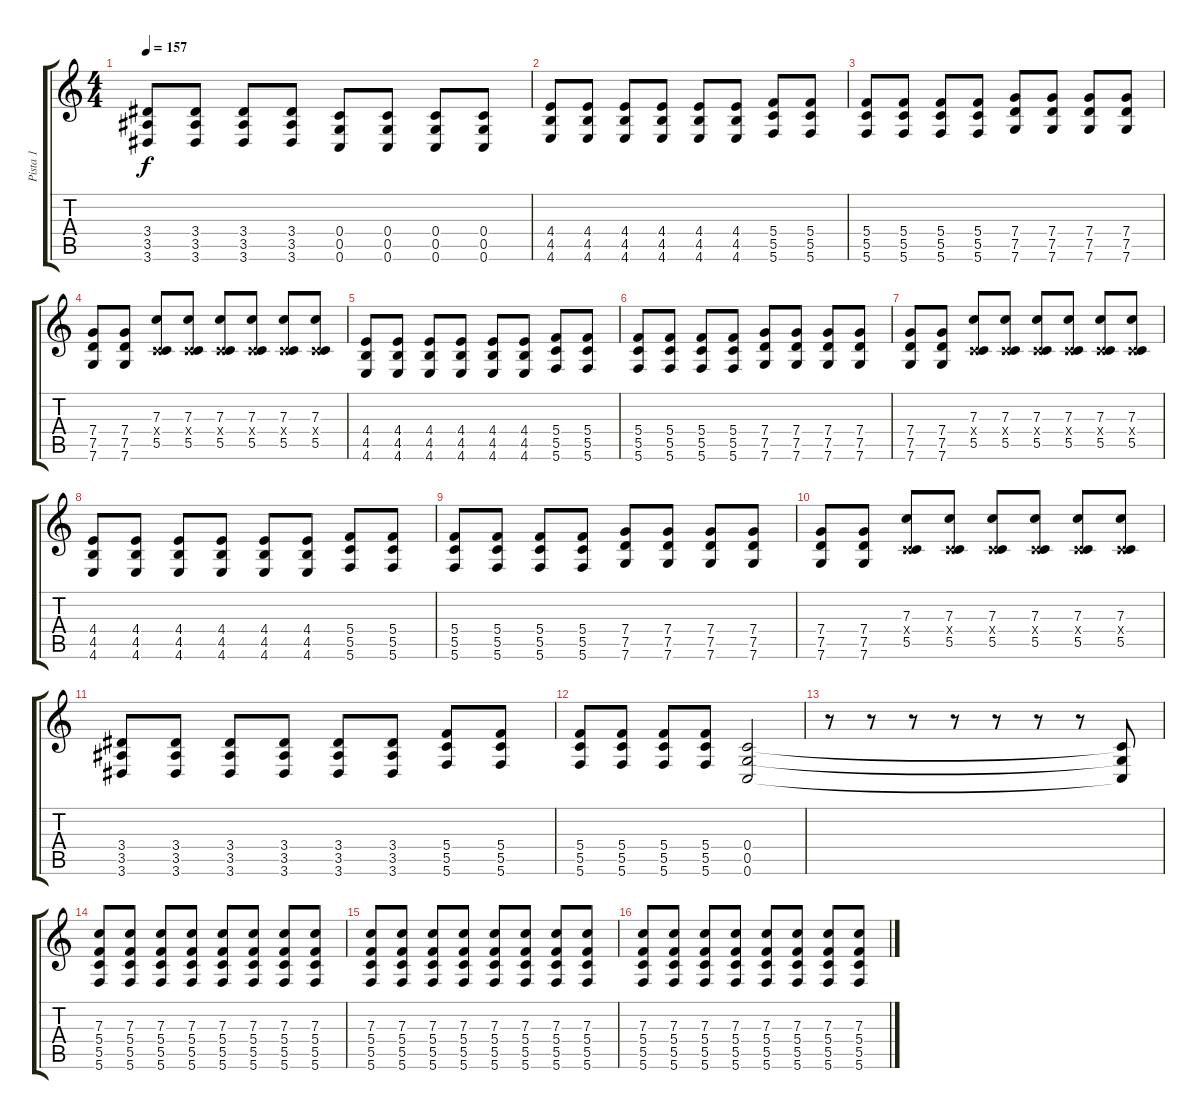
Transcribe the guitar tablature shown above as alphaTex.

\track ("Pista 1" "Pista 1") {instrument distortionguitar}
\staff {score tabs}
\tuning (D4 A3 F3 C3 G2 C2) {hide}
\ts (4 4)
\tempo 157
\clef g2
\ks c
(3.4 3.5 3.6).8{dy f} (3.4 3.5 3.6).8 (3.4 3.5 3.6).8 (3.4 3.5 3.6).8 (0.4 0.5 0.6).8 (0.4 0.5 0.6).8 (0.4 0.5 0.6).8 (0.4 0.5 0.6).8 |
(4.4 4.5 4.6).8 (4.4 4.5 4.6).8 (4.4 4.5 4.6).8 (4.4 4.5 4.6).8 (4.4 4.5 4.6).8 (4.4 4.5 4.6).8 (5.4 5.5 5.6).8 (5.4 5.5 5.6).8 |
(5.4 5.5 5.6).8 (5.4 5.5 5.6).8 (5.4 5.5 5.6).8 (5.4 5.5 5.6).8 (7.4 7.5 7.6).8 (7.4 7.5 7.6).8 (7.4 7.5 7.6).8 (7.4 7.5 7.6).8 |
(7.4 7.5 7.6).8 (7.4 7.5 7.6).8 (7.3 0.4{x} 5.5).8 (7.3 0.4{x} 5.5).8 (7.3 0.4{x} 5.5).8 (7.3 0.4{x} 5.5).8 (7.3 0.4{x} 5.5).8 (7.3 0.4{x} 5.5).8 |
(4.4 4.5 4.6).8 (4.4 4.5 4.6).8 (4.4 4.5 4.6).8 (4.4 4.5 4.6).8 (4.4 4.5 4.6).8 (4.4 4.5 4.6).8 (5.4 5.5 5.6).8 (5.4 5.5 5.6).8 |
(5.4 5.5 5.6).8 (5.4 5.5 5.6).8 (5.4 5.5 5.6).8 (5.4 5.5 5.6).8 (7.4 7.5 7.6).8 (7.4 7.5 7.6).8 (7.4 7.5 7.6).8 (7.4 7.5 7.6).8 |
(7.4 7.5 7.6).8 (7.4 7.5 7.6).8 (7.3 0.4{x} 5.5).8 (7.3 0.4{x} 5.5).8 (7.3 0.4{x} 5.5).8 (7.3 0.4{x} 5.5).8 (7.3 0.4{x} 5.5).8 (7.3 0.4{x} 5.5).8 |
(4.4 4.5 4.6).8 (4.4 4.5 4.6).8 (4.4 4.5 4.6).8 (4.4 4.5 4.6).8 (4.4 4.5 4.6).8 (4.4 4.5 4.6).8 (5.4 5.5 5.6).8 (5.4 5.5 5.6).8 |
(5.4 5.5 5.6).8 (5.4 5.5 5.6).8 (5.4 5.5 5.6).8 (5.4 5.5 5.6).8 (7.4 7.5 7.6).8 (7.4 7.5 7.6).8 (7.4 7.5 7.6).8 (7.4 7.5 7.6).8 |
(7.4 7.5 7.6).8 (7.4 7.5 7.6).8 (7.3 0.4{x} 5.5).8 (7.3 0.4{x} 5.5).8 (7.3 0.4{x} 5.5).8 (7.3 0.4{x} 5.5).8 (7.3 0.4{x} 5.5).8 (7.3 0.4{x} 5.5).8 |
(3.4 3.5 3.6).8 (3.4 3.5 3.6).8 (3.4 3.5 3.6).8 (3.4 3.5 3.6).8 (3.4 3.5 3.6).8 (3.4 3.5 3.6).8 (5.4 5.5 5.6).8 (5.4 5.5 5.6).8 |
(5.4 5.5 5.6).8 (5.4 5.5 5.6).8 (5.4 5.5 5.6).8 (5.4 5.5 5.6).8 (0.4 0.5 0.6).2 |
r.8 r.8 r.8 r.8 r.8 r.8 r.8 (0.4{t} 0.5{t} 0.6{t}).8 |
(7.3 5.4 5.5 5.6).8 (7.3 5.4 5.5 5.6).8 (7.3 5.4 5.5 5.6).8 (7.3 5.4 5.5 5.6).8 (7.3 5.4 5.5 5.6).8 (7.3 5.4 5.5 5.6).8 (7.3 5.4 5.5 5.6).8 (7.3 5.4 5.5 5.6).8 |
(7.3 5.4 5.5 5.6).8 (7.3 5.4 5.5 5.6).8 (7.3 5.4 5.5 5.6).8 (7.3 5.4 5.5 5.6).8 (7.3 5.4 5.5 5.6).8 (7.3 5.4 5.5 5.6).8 (7.3 5.4 5.5 5.6).8 (7.3 5.4 5.5 5.6).8 |
(7.3 5.4 5.5 5.6).8 (7.3 5.4 5.5 5.6).8 (7.3 5.4 5.5 5.6).8 (7.3 5.4 5.5 5.6).8 (7.3 5.4 5.5 5.6).8 (7.3 5.4 5.5 5.6).8 (7.3 5.4 5.5 5.6).8 (7.3 5.4 5.5 5.6).8
